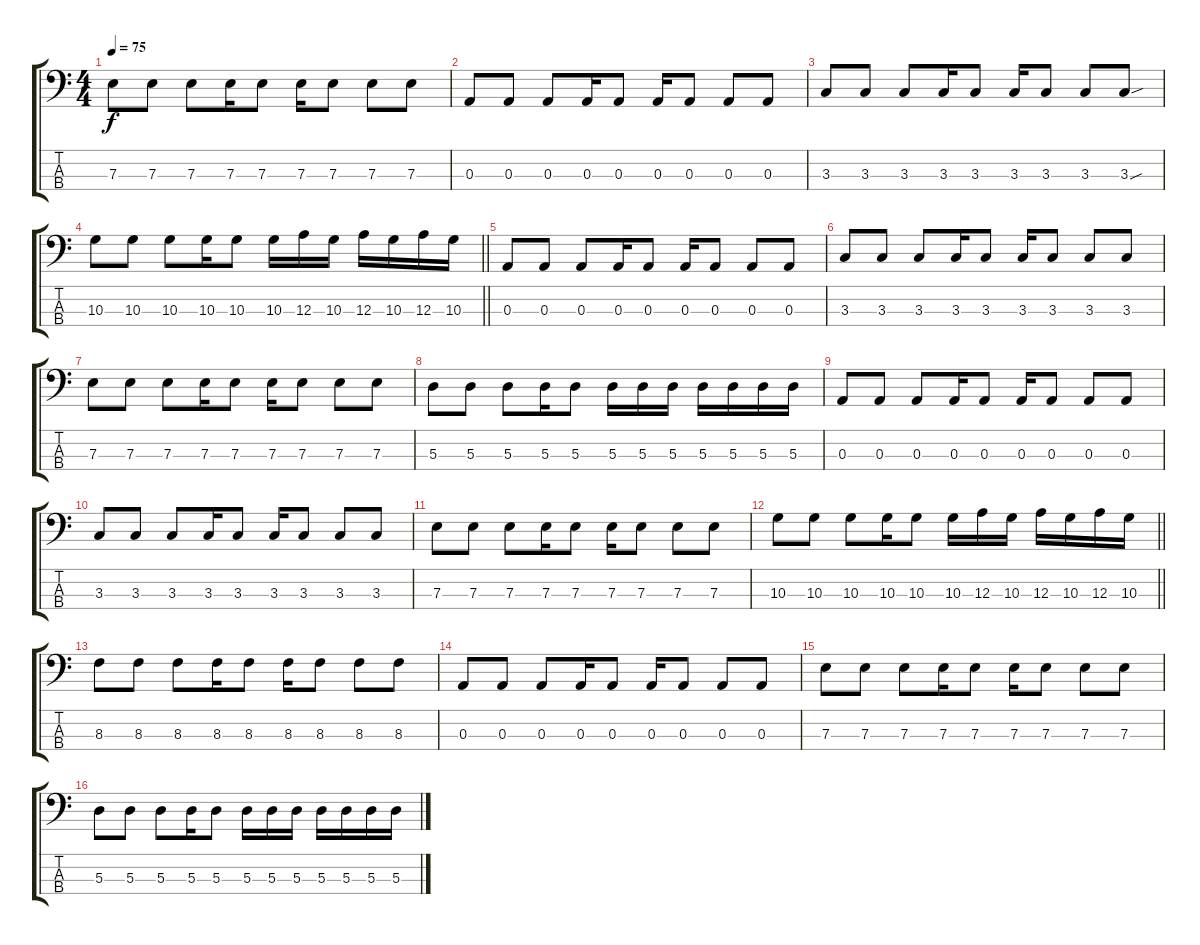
\track "" {instrument electricbassfinger}
\staff {score tabs}
\tuning (G2 D2 A1 E1) {hide}
\ts (4 4)
\tempo 75
\clef f4
\ks c
7.3.8{dy f} 7.3.8 7.3.8 7.3.16 7.3.8 7.3.16 7.3.8 7.3.8 7.3.8 |
0.3.8 0.3.8 0.3.8 0.3.16 0.3.8 0.3.16 0.3.8 0.3.8 0.3.8 |
3.3.8 3.3.8 3.3.8 3.3.16 3.3.8 3.3.16 3.3.8 3.3.8 3.3{sou}.8 |
\barLineRight lightlight
10.3.8 10.3.8 10.3.8 10.3.16 10.3.8 10.3.16 12.3.16 10.3.16 12.3.16 10.3.16 12.3.16 10.3.16 |
\section ("" "")
0.3.8 0.3.8 0.3.8 0.3.16 0.3.8 0.3.16 0.3.8 0.3.8 0.3.8 |
3.3.8 3.3.8 3.3.8 3.3.16 3.3.8 3.3.16 3.3.8 3.3.8 3.3.8 |
7.3.8 7.3.8 7.3.8 7.3.16 7.3.8 7.3.16 7.3.8 7.3.8 7.3.8 |
5.3.8 5.3.8 5.3.8 5.3.16 5.3.8 5.3.16 5.3.16 5.3.16 5.3.16 5.3.16 5.3.16 5.3.16 |
0.3.8 0.3.8 0.3.8 0.3.16 0.3.8 0.3.16 0.3.8 0.3.8 0.3.8 |
3.3.8 3.3.8 3.3.8 3.3.16 3.3.8 3.3.16 3.3.8 3.3.8 3.3.8 |
7.3.8 7.3.8 7.3.8 7.3.16 7.3.8 7.3.16 7.3.8 7.3.8 7.3.8 |
\barLineRight lightlight
10.3.8 10.3.8 10.3.8 10.3.16 10.3.8 10.3.16 12.3.16 10.3.16 12.3.16 10.3.16 12.3.16 10.3.16 |
\section ("" "")
8.3.8 8.3.8 8.3.8 8.3.16 8.3.8 8.3.16 8.3.8 8.3.8 8.3.8 |
0.3.8 0.3.8 0.3.8 0.3.16 0.3.8 0.3.16 0.3.8 0.3.8 0.3.8 |
7.3.8 7.3.8 7.3.8 7.3.16 7.3.8 7.3.16 7.3.8 7.3.8 7.3.8 |
5.3.8 5.3.8 5.3.8 5.3.16 5.3.8 5.3.16 5.3.16 5.3.16 5.3.16 5.3.16 5.3.16 5.3.16
